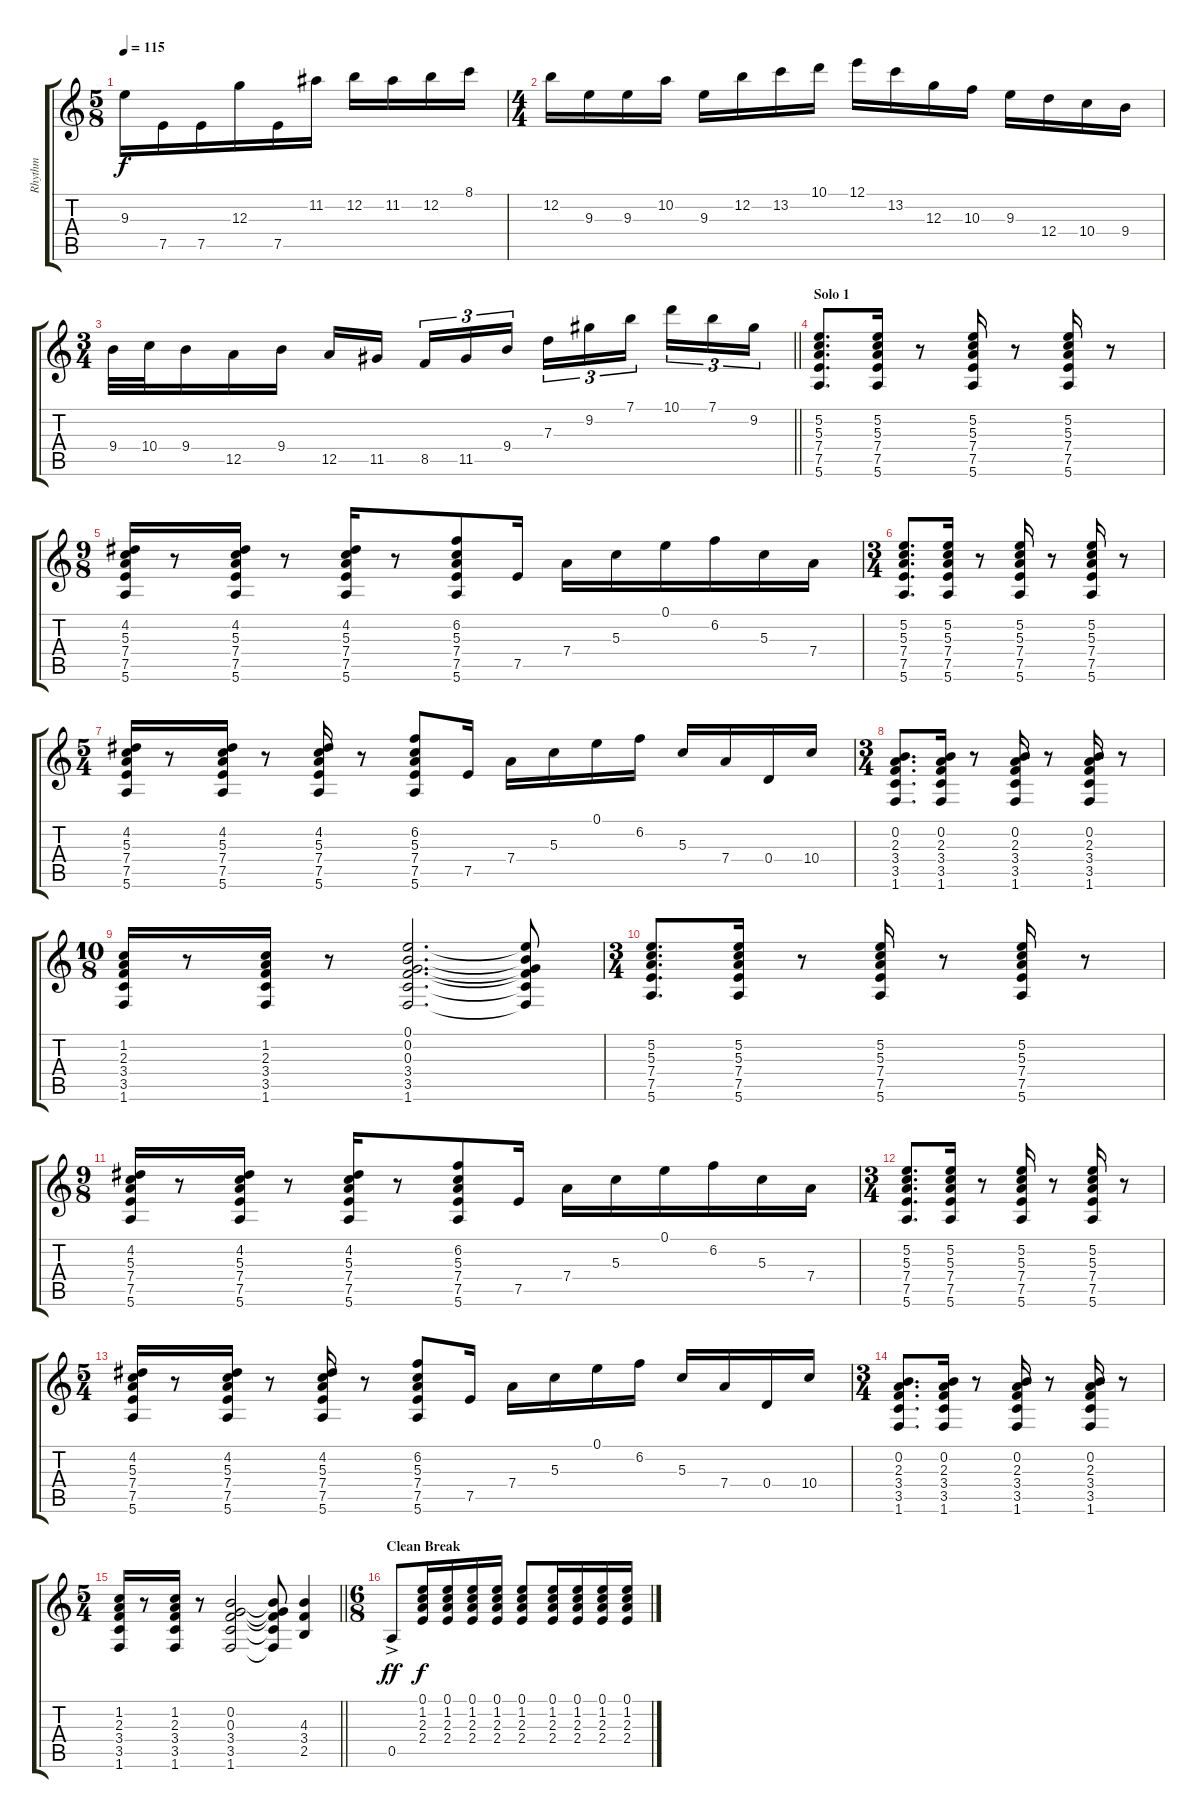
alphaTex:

\track ("Rhythm" "Rhythm") {instrument distortionguitar}
\staff {score tabs}
\tuning (E4 B3 G3 D3 A2 E2) {hide}
\ts (5 8)
\tempo 115
\clef g2
\ks c
9.3.16{dy f} 7.5.16 7.5.16 12.3.16 7.5.16 11.2.16 12.2.16 11.2.16 12.2.16 8.1.16 |
\ts (4 4)
12.2.16 9.3.16 9.3.16 10.2.16 9.3.16 12.2.16 13.2.16 10.1.16 12.1.16 13.2.16 12.3.16 10.3.16 9.3.16 12.4.16 10.4.16 9.4.16 |
\ts (3 4)
\barLineRight lightlight
9.4.32 10.4.32 9.4.16 12.5.16 9.4.16 12.5.16 11.5.16{beam splitsecondary} 8.5.16{tu (3 2)} 11.5.16{tu (3 2)} 9.4.16{tu (3 2)} 7.3.16{tu (3 2)} 9.2.16{tu (3 2)} 7.1.16{tu (3 2) beam splitsecondary} 10.1.16{tu (3 2)} 7.1.16{tu (3 2)} 9.2.16{tu (3 2)} |
\section ("" "Solo 1")
(5.2 5.3 7.4 7.5 5.6).8{d} (5.2 5.3 7.4 7.5 5.6).16 r.8 (5.2 5.3 7.4 7.5 5.6).16 r.8 (5.2 5.3 7.4 7.5 5.6).16 r.8 |
\ts (9 8)
(4.2 5.3 7.4 7.5 5.6).16 r.8 (4.2 5.3 7.4 7.5 5.6).16 r.8 (4.2 5.3 7.4 7.5 5.6).16 r.8 (6.2 5.3 7.4 7.5 5.6).8 7.5.16 7.4.16 5.3.16 0.1.16 6.2.16 5.3.16 7.4.16 |
\ts (3 4)
(5.2 5.3 7.4 7.5 5.6).8{d} (5.2 5.3 7.4 7.5 5.6).16 r.8 (5.2 5.3 7.4 7.5 5.6).16 r.8 (5.2 5.3 7.4 7.5 5.6).16 r.8 |
\ts (5 4)
(4.2 5.3 7.4 7.5 5.6).16 r.8 (4.2 5.3 7.4 7.5 5.6).16 r.8 (4.2 5.3 7.4 7.5 5.6).16 r.8 (6.2 5.3 7.4 7.5 5.6).8 7.5.16 7.4.16 5.3.16 0.1.16 6.2.16 5.3.16 7.4.16 0.4.16 10.4.16 |
\ts (3 4)
(0.2 2.3 3.4 3.5 1.6).8{d} (0.2 2.3 3.4 3.5 1.6).16 r.8 (0.2 2.3 3.4 3.5 1.6).16 r.8 (0.2 2.3 3.4 3.5 1.6).16 r.8 |
\ts (10 8)
(1.2 2.3 3.4 3.5 1.6).16 r.8 (1.2 2.3 3.4 3.5 1.6).16 r.8 (0.1 0.2 0.3 3.4 3.5 1.6).2{d} (0.1{t} 0.2{t} 0.3{t} 3.4{t} 3.5{t} 1.6{t}).8 |
\ts (3 4)
(5.2 5.3 7.4 7.5 5.6).8{d} (5.2 5.3 7.4 7.5 5.6).16 r.8 (5.2 5.3 7.4 7.5 5.6).16 r.8 (5.2 5.3 7.4 7.5 5.6).16 r.8 |
\ts (9 8)
(4.2 5.3 7.4 7.5 5.6).16 r.8 (4.2 5.3 7.4 7.5 5.6).16 r.8 (4.2 5.3 7.4 7.5 5.6).16 r.8 (6.2 5.3 7.4 7.5 5.6).8 7.5.16 7.4.16 5.3.16 0.1.16 6.2.16 5.3.16 7.4.16 |
\ts (3 4)
(5.2 5.3 7.4 7.5 5.6).8{d} (5.2 5.3 7.4 7.5 5.6).16 r.8 (5.2 5.3 7.4 7.5 5.6).16 r.8 (5.2 5.3 7.4 7.5 5.6).16 r.8 |
\ts (5 4)
(4.2 5.3 7.4 7.5 5.6).16 r.8 (4.2 5.3 7.4 7.5 5.6).16 r.8 (4.2 5.3 7.4 7.5 5.6).16 r.8 (6.2 5.3 7.4 7.5 5.6).8 7.5.16 7.4.16 5.3.16 0.1.16 6.2.16 5.3.16 7.4.16 0.4.16 10.4.16 |
\ts (3 4)
(0.2 2.3 3.4 3.5 1.6).8{d} (0.2 2.3 3.4 3.5 1.6).16 r.8 (0.2 2.3 3.4 3.5 1.6).16 r.8 (0.2 2.3 3.4 3.5 1.6).16 r.8 |
\ts (5 4)
\barLineRight lightlight
(1.2 2.3 3.4 3.5 1.6).16 r.8 (1.2 2.3 3.4 3.5 1.6).16 r.8 (0.2 0.3 3.4 3.5 1.6).2 (0.2{t} 0.3{t} 3.4{t} 3.5{t} 1.6{t}).8 (4.3 3.4 2.5).4 |
\ts (6 8)
\section ("" "Clean Break")
0.5{ac}.8{dy ff volume 10 instrument acousticguitarnylon} (0.1 1.2 2.3 2.4).16{dy f} (0.1 1.2 2.3 2.4).16 (0.1 1.2 2.3 2.4).16 (0.1 1.2 2.3 2.4).16 (0.1 1.2 2.3 2.4).8 (0.1 1.2 2.3 2.4).16 (0.1 1.2 2.3 2.4).16 (0.1 1.2 2.3 2.4).16 (0.1 1.2 2.3 2.4).16
